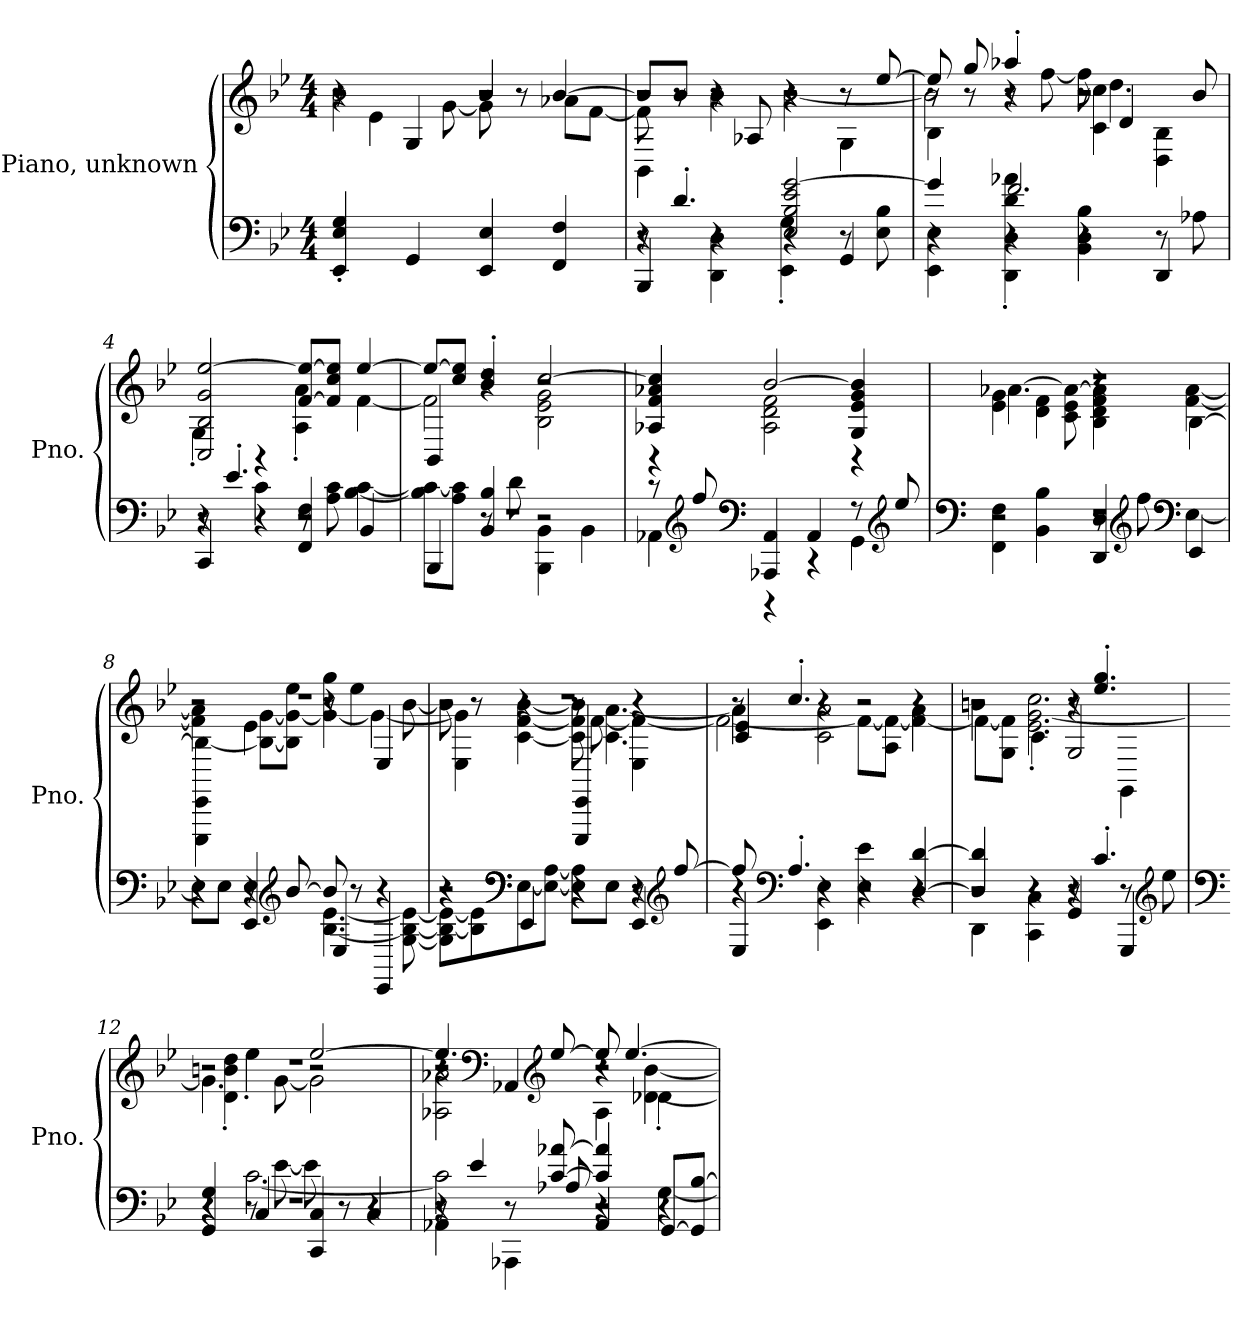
**kern	**kern
*part1	*part1
*staff2	*staff1
*I"Piano, unknown	*
*I'Pno.	*
*clefF4	*clefG2
*k[b-e-]	*k[b-e-]
*M4/4	*M4/4
*MM120	*MM120
=1	=1
*	*^
*	*	*^
*	*	*	*^
4EE-/' 4E-/' 4G/'	2r	8r	4r	2b-\
.	.	4e-\	.	.
4GG/	.	.	4G/	.
.	.	[8g\	.	.
4EE-/ 4E-/	4b-/	8g\]	2r	2r
.	.	8r	.	.
4FF/ 4F/	[4b-/	8a-X\L	.	.
.	.	[8f\J	.	.
=2	=2	=2	=2	=2
*^	*	*	*	*
*	*^	*	*	*	*
8r	4r	4BBB-/	8b-/L]	8f\]	2r	4BB-\
4.d'/	.	.	8b-/J	8r	.	.
.	4DD\ 4D\	4r	8r	4r	.	4b-\
.	.	.	8A-X/	.	.	.
2E-/ 2B-/ 2e-/ [2g/	4EE-\' 4G\'	4r	2r	4r	4r	[2b-\
.	8r	4GG/	.	4G\	8r	.
.	8E-\ 8B-\	.	.	.	[8ee-/	.
=3	=3	=3	=3	=3	=3	=3
4g/]	4EE-\ 4E-\	4r	8r	4B-\	8ee-/]	2b-\]
.	.	.	8gg/	.	8r	.
4r	4DD\' 4D\' 4d\' 4a-X\'	2.f/	4aa-X'/	8r	4r	.
.	.	.	.	[8ff\	.	.
4r	4BB-\ 4D\ 4B-\	.	8r	8ff\]	2r	4c\ 4cc\
.	.	.	4d/	4.dd\	.	.
4DD/	8r	.	.	.	.	4D\ 4B-\
.	8A-X\	.	8b-/	.	.	.
*	*	*	*	*v	*v	*v
!!LO:LB:g=z
=4	=4	=4	=4	=4
8r	4r	4CC/	2C/ 2B-/ 2g/ [2ee-/	4G'\
4.e-'/	.	.	.	.
.	4c\	4r	.	4r
2r	8r	4FF/ 4F/	[8f/ 8ee-/_L	4A\' 4a\'
.	8A\ 8c\	.	8f/] 8cc/ 8ee-/]J	.
.	[4B-\ [4c\	4BB-/	[4ee-/	[4f\
=5	=5	=5	=5	=5
*	*	*	*	*^
1r	8B-\] 8c\_L	4BBB-/	8ee-/L_	2f\]	4BB-/
.	8A\ 8c\]J	.	8cc/ 8ee-/]J	.	.
.	8r	4BB-/ 4B-/	4b-/' 4dd/'	.	4r
.	8d\	.	.	.	.
.	4BBB-\ 4BB-\	2r	[2cc/	2B-\ 2e-\ 2g\	2r
.	4BB-\	.	.	.	.
*	*v	*v	*	*	*
*	*	*	*v	*v
=6	=6	=6	=6
8r	4AA-X\	4A-X/ 4f/ 4a-X/ 4cc/]	4r
*clefG2	*	*	*
8ff/	.	.	.
*clefF4	*	*	*
4AAA-X/ 4AA-/	4r	[2b-/	2A-\ 2d\ 2f\
4AA-/	4r	.	.
8r	4GG\	4G/ 4e-/ 4g/ 4b-/]	4r
*clefG2	*	*	*
8ee-/	.	.	.
*v	*v	*	*
*	*v	*v
!!LO:LB:g=z
=7	=7
*clefF4	*
*^	*^
*	*^	*	*^
1r	4FF\ 4F\	2r	1r	4e-\ 4g\	[4.a-X\
.	4BB-\ 4B-\	.	.	4d\ 4f\	.
.	.	.	.	.	8c\ 8e-\ 8a-\_
.	8r	4DD/ 4D/	.	4r	4B-\ 4d\ 4f\ 4a-\]
*clefG2	*	*	*	*	*
.	8ff\	.	.	.	.
*clefF4	*	*	*	*	*
.	[4E-\	4EE-/	.	[4f\ [4a-\	[4B-\
=8	=8	=8	=8	=8	=8
*	*	*	*	*	*^
4r	8E-\L]	4r	1r	4f\] 4a-\]	2r	4EEE-\ 4EE-\ 4B-\_
.	8E-\J	.	.	.	.	.
8r	4r	4EE-/ 4E-/	.	4e-\	.	8B-\_ [8g\L
*clefG2	*	*	*	*	*	*
[8b-/	.	.	.	.	.	8B-\] 8g\_ 8ee-\J
8b-/]	[4.B-\ [4.e-\	4E-/	.	8r	4r	4g\_ 4gg\
8r	.	.	.	4ee-\	.	.
4r	.	4EE-/	.	.	4E-/	4g\_
.	[8G\ 8B-\_ 8e-\_	.	.	[8b-\	.	.
=9	=9	=9	=9	=9	=9	=9
2r	8G\] 8B-\_ 8e-\_L	4r	1r	8b-\]	2r	4E-\ 4g\]
.	8B-\] 8e-\]	.	.	8r	.	.
*clefF4	*	*	*	*	*	*
.	[8E-\	4EE-/	.	[4c\ [4f\ [4b-\	.	4r
.	8E-\_ [8A\J	.	.	.	.	.
4r	8E-\] 8A\]L	4r	.	8c\] 8f\] 8b-\]	4EEE-/ 4EE-/	8r
.	8E-\J	.	.	4.c\ [4.a\	.	[8f\
8r	4r	4EE-/	.	.	4r	4E-\ 4f\_
*clefG2	*	*	*	*	*	*
[8ff/	.	.	.	.	.	.
!!LO:LB:g=z	!!	!!	!!
=10	=10	=10	=10	=10	=10	=10
8ff/]	4r	4E-/	8r	4a\]	4c/ 4e-/	2f\_
*clefF4	*	*	*	*	*	*
4.A'/	.	.	4.cc'/	.	.	.
.	4EE-\ 4E-\	4r	.	2c\ 2a\	4r	.
4r	4E-\ 4e-\	2r	2r	.	2r	8f\L_
.	.	.	.	.	.	8A\ 8f\_J
[4D/ [4d/	4r	.	.	4r	.	4f\_ 4a\
=11	=11	=11	=11	=11	=11	=11
4D/] 4d/]	4DD\	2r	2r	4bn\	2r	8f\L_
.	.	.	.	.	.	8G\ 8f\]J
4r	4CC\ 4C\	.	.	2.e-\ [2.g\ 2.cc\	.	4c'\
8r	4r	4GG/	8r	.	2G/	4r
4.c'/	.	.	4.ee-/' 4.gg/'	.	.	.
.	8r	4GGG/	.	.	.	4GG\
*clefG2	*	*	*	*	*	*
.	8ee-\	.	.	.	.	.
*v	*v	*v	*	*	*	*
=12	=12	=12	=12	=12
*clefF4	*	*	*	*
*^	*	*	*	*
*	*^	*	*	*	*
*	*	*^	*	*	*	*
1r	4r	4GG/ 4G/	4r	1r	4.g\]	2r	4d\' 4bn\' 4dd\'
.	[2.c\	4C/	8r	.	.	.	4ee-'\
.	.	.	[8e-\	.	[8g\	.	.
.	.	4CC/ 4C/	8e-\]	.	2g\]	[2ee-/	2r
.	.	.	8r	.	.	.	.
.	.	4C/	4r	.	.	.	.
!!LO:LB:g=z	!!	!!	!!
=13	=13	=13	=13	=13	=13	=13	=13
8r	2c\]	4r	4AA-X\	4r	2A-X\ 2a-X\	4.ee-/]	2r
4e-/	.	.	.	.	.	.	.
*	*	*	*	*clefF4	*	*	*
.	.	8r	4AAA-X\	4AA-X/	.	.	.
*	*	*	*	*clefG2	*	*	*
[8c/ [8a-X/	.	8A-X/	.	.	.	[8ee-/	.
4c/] 4a-/]	4r	4AA-/	2r	2r	4A-\	8ee-/]	4r
.	.	.	.	.	.	[4.ee-/	.
4r	[4G\	[8GG/L	.	.	4d'\	.	[4d-X\ [4b-\
.	.	8GG/] [8B-/J	.	.	.	.	.
*v	*v	*v	*v	*	*	*	*
*	*v	*v	*v	*v
=	=
*-	*-
